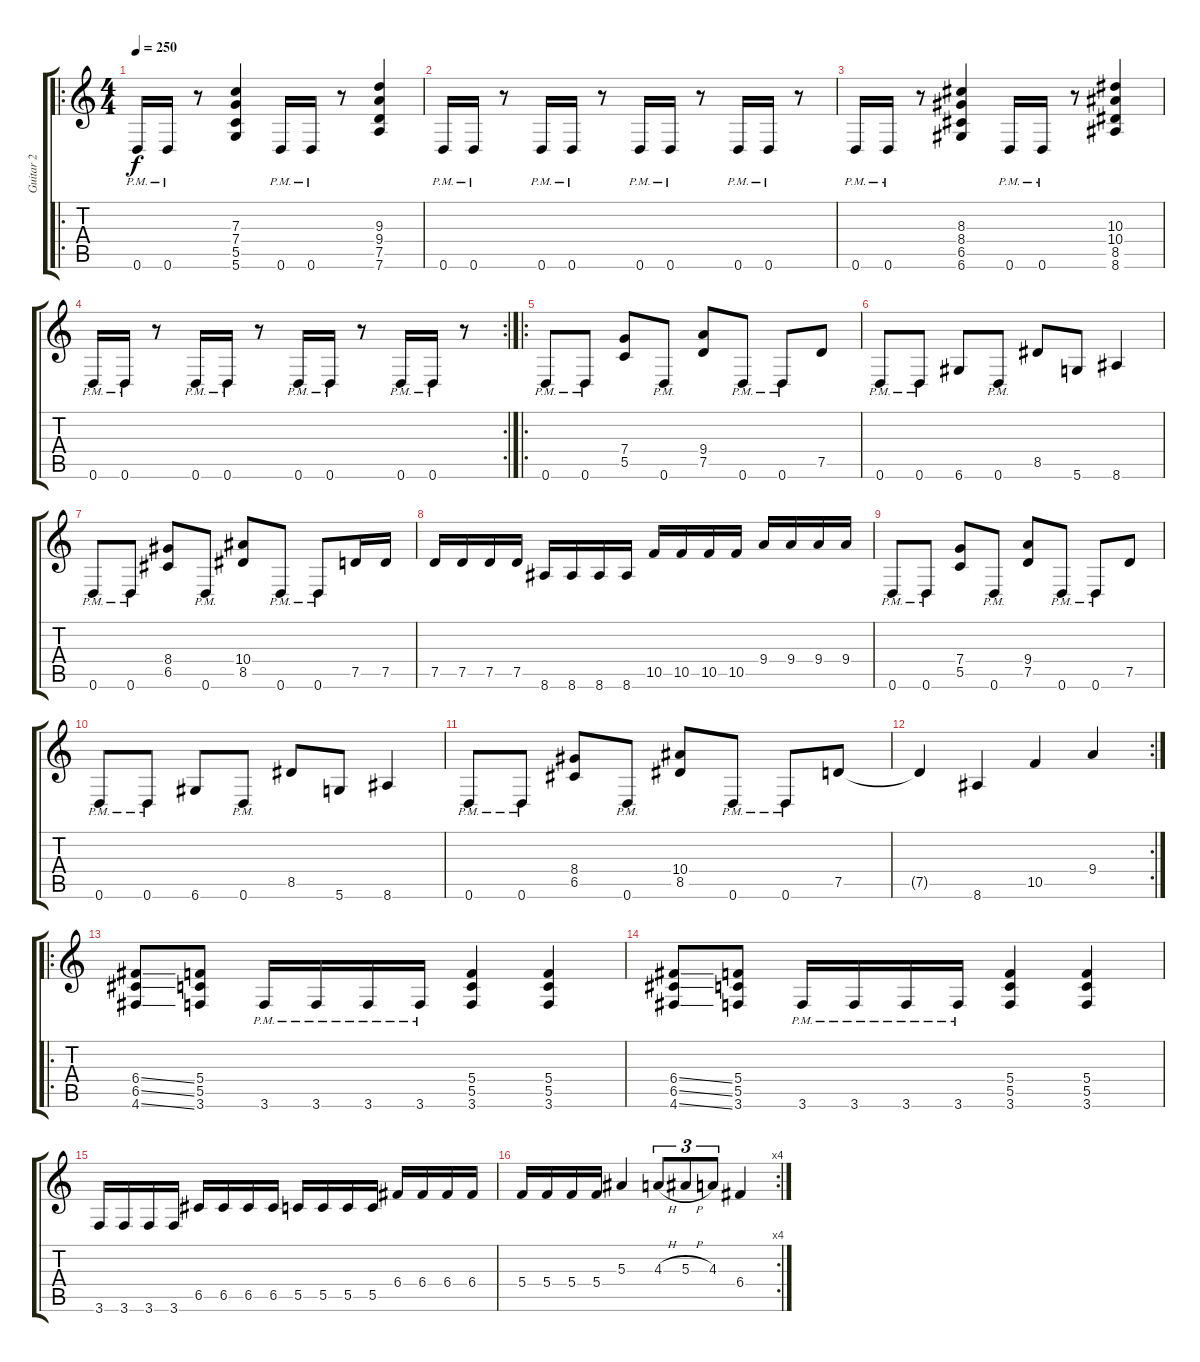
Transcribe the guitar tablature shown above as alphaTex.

\track ("Guitar 2" "Guitar 2") {instrument distortionguitar}
\staff {score tabs}
\tuning (D4 A3 F3 C3 G2 D2) {hide}
\ro
\ts (4 4)
\tempo 250
\clef g2
\ks c
0.6{pm}.16{dy f} 0.6{pm}.16 r.8 (7.3 7.4 5.5 5.6).4 0.6{pm}.16 0.6{pm}.16 r.8 (9.3 9.4 7.5 7.6).4 |
0.6{pm}.16 0.6{pm}.16 r.8 0.6{pm}.16 0.6{pm}.16 r.8 0.6{pm}.16 0.6{pm}.16 r.8 0.6{pm}.16 0.6{pm}.16 r.8 |
0.6{pm}.16 0.6{pm}.16 r.8 (8.3 8.4 6.5 6.6).4 0.6{pm}.16 0.6{pm}.16 r.8 (10.3 10.4 8.5 8.6).4 |
\rc 2
0.6{pm}.16 0.6{pm}.16 r.8 0.6{pm}.16 0.6{pm}.16 r.8 0.6{pm}.16 0.6{pm}.16 r.8 0.6{pm}.16 0.6{pm}.16 r.8 |
\ro
0.6{pm}.8 0.6{pm}.8 (7.4 5.5).8 0.6{pm}.8 (9.4 7.5).8 0.6{pm}.8 0.6{pm}.8 7.5.8 |
0.6{pm}.8 0.6{pm}.8 6.6.8 0.6{pm}.8 8.5.8 5.6.8 8.6.4 |
0.6{pm}.8 0.6{pm}.8 (8.4 6.5).8 0.6{pm}.8 (10.4 8.5).8 0.6{pm}.8 0.6{pm}.8 7.5.16 7.5.16 |
7.5.16 7.5.16 7.5.16 7.5.16 8.6.16 8.6.16 8.6.16 8.6.16 10.5.16 10.5.16 10.5.16 10.5.16 9.4.16 9.4.16 9.4.16 9.4.16 |
0.6{pm}.8 0.6{pm}.8 (7.4 5.5).8 0.6{pm}.8 (9.4 7.5).8 0.6{pm}.8 0.6{pm}.8 7.5.8 |
0.6{pm}.8 0.6{pm}.8 6.6.8 0.6{pm}.8 8.5.8 5.6.8 8.6.4 |
0.6{pm}.8 0.6{pm}.8 (8.4 6.5).8 0.6{pm}.8 (10.4 8.5).8 0.6{pm}.8 0.6{pm}.8 7.5.8 |
\rc 2
7.5{t}.4 8.6.4 10.5.4 9.4.4 |
\ro
(6.4{ss} 6.5{ss} 4.6{ss}).8 (5.4 5.5 3.6).8 3.6{pm}.16 3.6{pm}.16 3.6{pm}.16 3.6{pm}.16 (5.4 5.5 3.6).4 (5.4 5.5 3.6).4 |
(6.4{ss} 6.5{ss} 4.6{ss}).8 (5.4 5.5 3.6).8 3.6{pm}.16 3.6{pm}.16 3.6{pm}.16 3.6{pm}.16 (5.4 5.5 3.6).4 (5.4 5.5 3.6).4 |
3.6.16 3.6.16 3.6.16 3.6.16 6.5.16 6.5.16 6.5.16 6.5.16 5.5.16 5.5.16 5.5.16 5.5.16 6.4.16 6.4.16 6.4.16 6.4.16 |
\rc 4
5.4.16 5.4.16 5.4.16 5.4.16 5.3.4 4.3{h}.8{tu (3 2)} 5.3{h}.8{tu (3 2)} 4.3.8{tu (3 2)} 6.4.4
